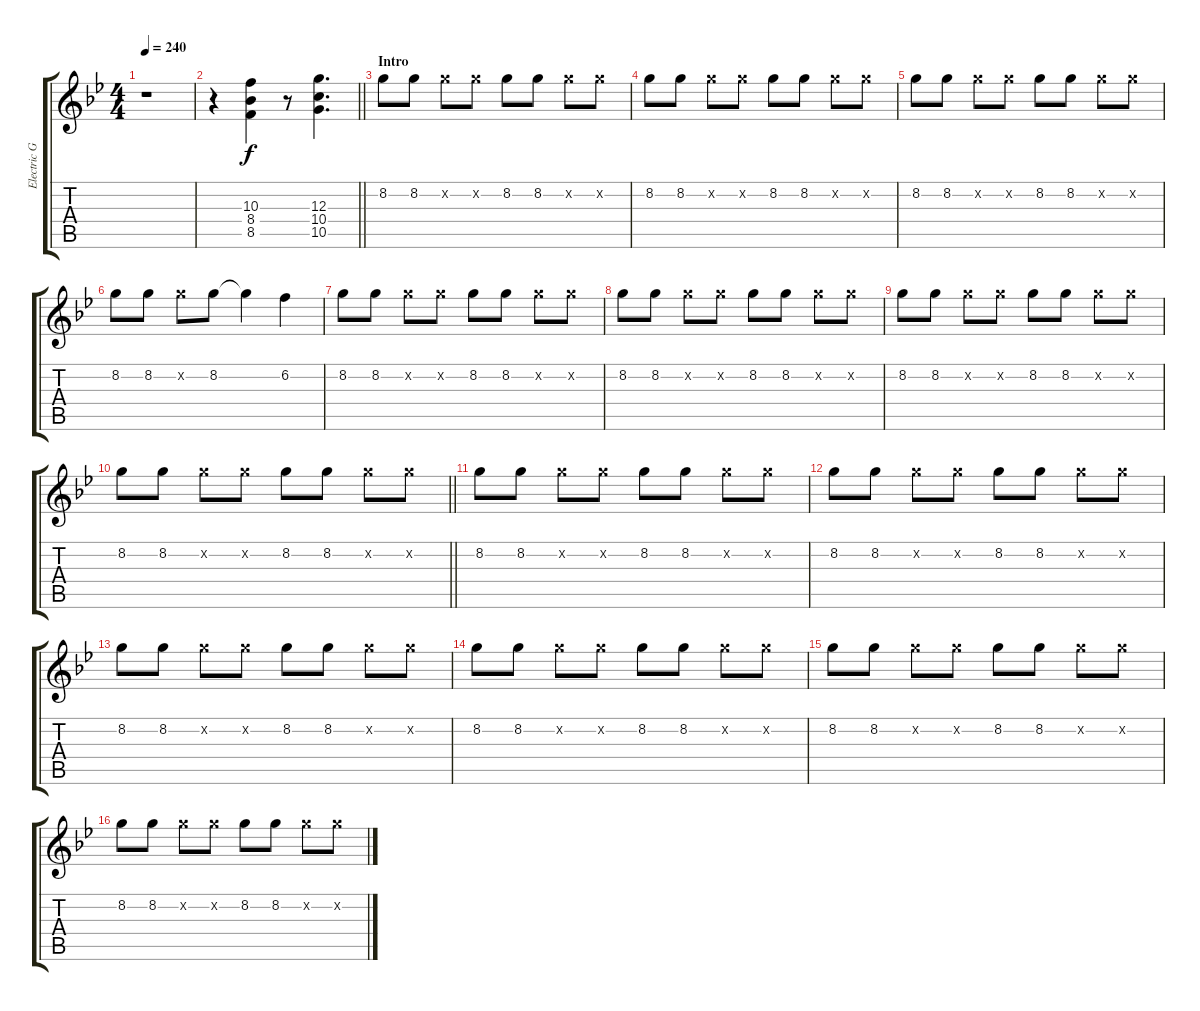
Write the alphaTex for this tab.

\track ("Electric Guitar" "Electric G") {instrument overdrivenguitar}
\staff {score tabs}
\tuning (E4 B3 G3 D3 A2 E2) {hide}
\ts (4 4)
\tempo 240
\clef g2
\ks bb
r.1{dy f instrument overdrivenguitar} |
\barLineRight lightlight
r.4 (10.3 8.4 8.5).4 r.8 (12.3 10.4 10.5).4{d} |
\section ("" "Intro")
8.2.8 8.2.8 8.2{x}.8 8.2{x}.8 8.2.8 8.2.8 8.2{x}.8 8.2{x}.8 |
8.2.8 8.2.8 8.2{x}.8 8.2{x}.8 8.2.8 8.2.8 8.2{x}.8 8.2{x}.8 |
8.2.8 8.2.8 8.2{x}.8 8.2{x}.8 8.2.8 8.2.8 8.2{x}.8 8.2{x}.8 |
8.2.8 8.2.8 8.2{x}.8 8.2.8 8.2{t}.4 6.2.4 |
8.2.8 8.2.8 8.2{x}.8 8.2{x}.8 8.2.8 8.2.8 8.2{x}.8 8.2{x}.8 |
8.2.8 8.2.8 8.2{x}.8 8.2{x}.8 8.2.8 8.2.8 8.2{x}.8 8.2{x}.8 |
8.2.8 8.2.8 8.2{x}.8 8.2{x}.8 8.2.8 8.2.8 8.2{x}.8 8.2{x}.8 |
\barLineRight lightlight
8.2.8 8.2.8 8.2{x}.8 8.2{x}.8 8.2.8 8.2.8 8.2{x}.8 8.2{x}.8 |
\section ("" "")
8.2.8 8.2.8 8.2{x}.8 8.2{x}.8 8.2.8 8.2.8 8.2{x}.8 8.2{x}.8 |
8.2.8 8.2.8 8.2{x}.8 8.2{x}.8 8.2.8 8.2.8 8.2{x}.8 8.2{x}.8 |
8.2.8 8.2.8 8.2{x}.8 8.2{x}.8 8.2.8 8.2.8 8.2{x}.8 8.2{x}.8 |
8.2.8 8.2.8 8.2{x}.8 8.2{x}.8 8.2.8 8.2.8 8.2{x}.8 8.2{x}.8 |
8.2.8 8.2.8 8.2{x}.8 8.2{x}.8 8.2.8 8.2.8 8.2{x}.8 8.2{x}.8 |
8.2.8 8.2.8 8.2{x}.8 8.2{x}.8 8.2.8 8.2.8 8.2{x}.8 8.2{x}.8
